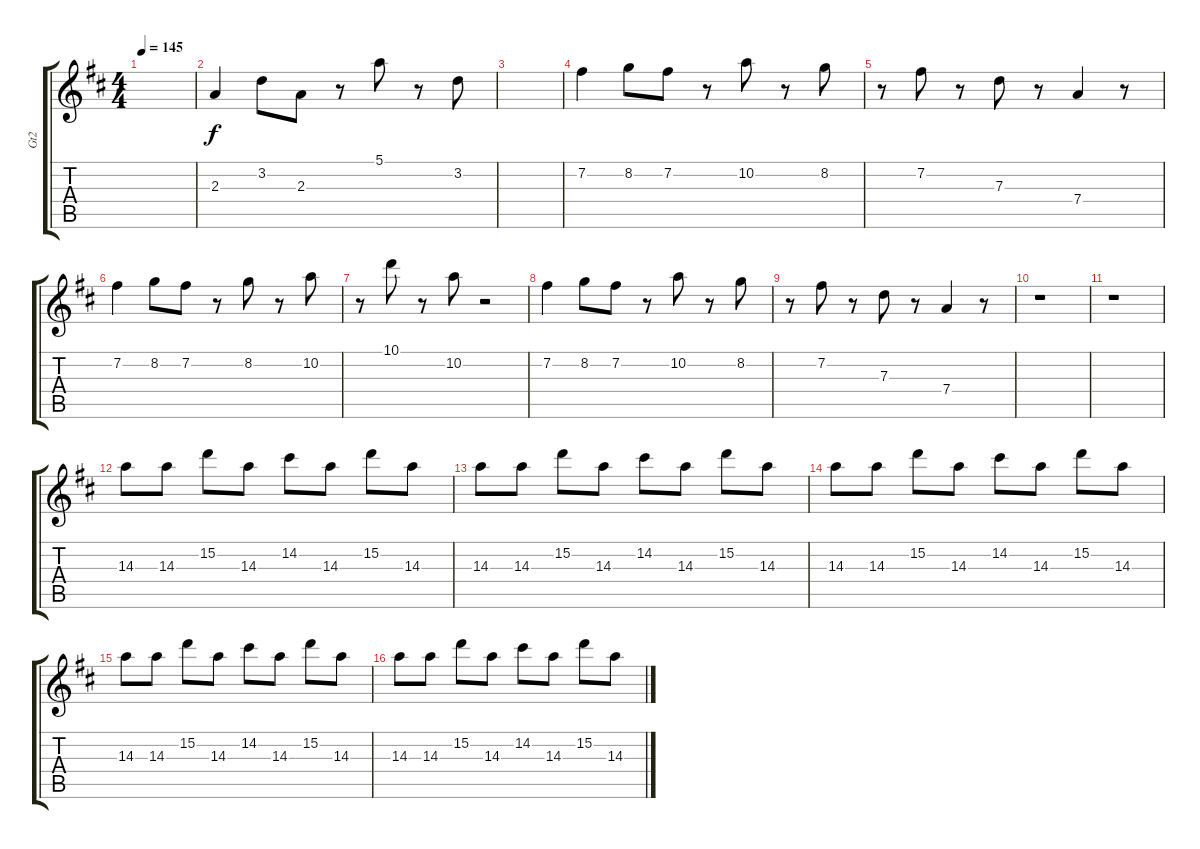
\track ("       Gt2           " "       Gt2") {instrument overdrivenguitar}
\staff {score tabs}
\tuning (E4 B3 G3 D3 A2 E2) {hide}
\ts (4 4)
\tempo 145
\clef g2
\ks d
|
2.3.4 3.2.8 2.3.8 r.8 5.1.8 r.8 3.2.8 |
|
7.2.4 8.2.8 7.2.8 r.8 10.2.8 r.8 8.2.8 |
r.8 7.2.8 r.8 7.3.8 r.8 7.4.4 r.8 |
7.2.4 8.2.8 7.2.8 r.8 8.2.8 r.8 10.2.8 |
r.8 10.1.8 r.8 10.2.8 r.2 |
7.2.4 8.2.8 7.2.8 r.8 10.2.8 r.8 8.2.8 |
r.8 7.2.8 r.8 7.3.8 r.8 7.4.4 r.8 |
r.1 |
r.1 |
14.3.8 14.3.8 15.2.8 14.3.8 14.2.8 14.3.8 15.2.8 14.3.8 |
14.3.8 14.3.8 15.2.8 14.3.8 14.2.8 14.3.8 15.2.8 14.3.8 |
14.3.8 14.3.8 15.2.8 14.3.8 14.2.8 14.3.8 15.2.8 14.3.8 |
14.3.8 14.3.8 15.2.8 14.3.8 14.2.8 14.3.8 15.2.8 14.3.8 |
14.3.8 14.3.8 15.2.8 14.3.8 14.2.8 14.3.8 15.2.8 14.3.8
